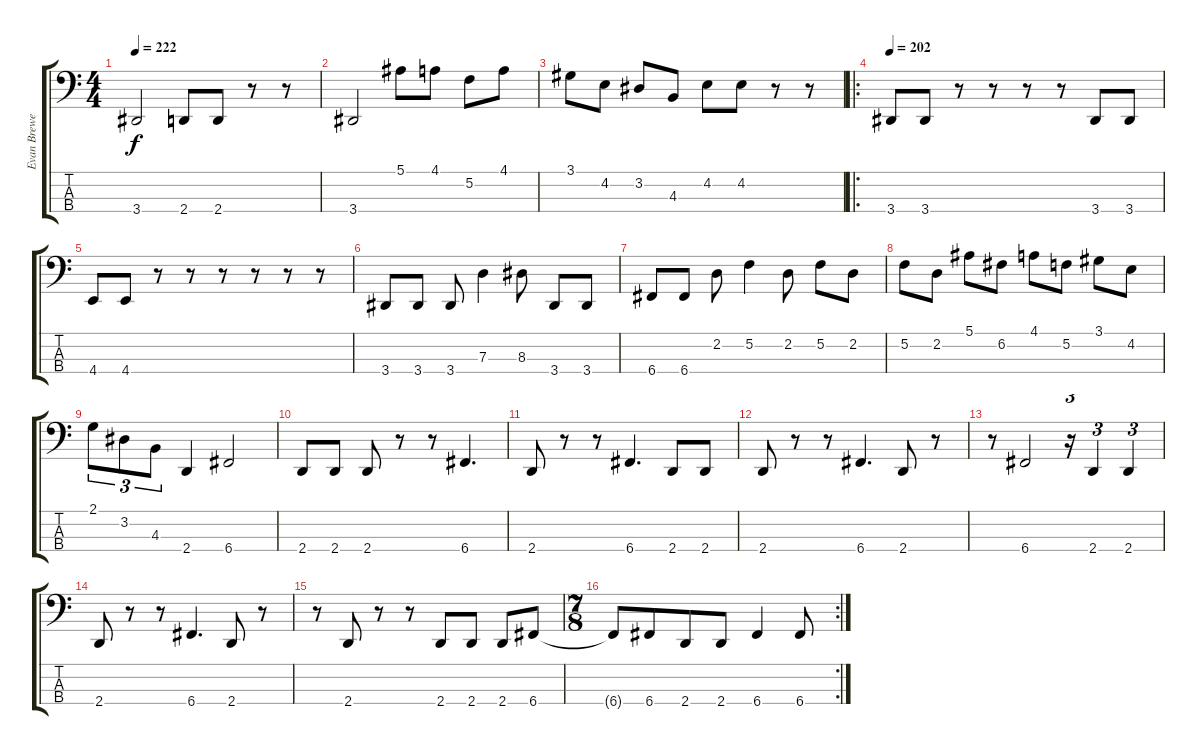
\track ("Evan Brewer" "Evan Brewe") {instrument electricbassfinger}
\staff {score tabs}
\tuning (F2 C2 G1 C1) {hide}
\ts (4 4)
\tempo 222
\clef f4
\ks c
3.4{t}.2{dy f} 2.4.8 2.4.8 r.8 r.8 |
3.4.2 5.1.8 4.1.8 5.2.8 4.1.8 |
3.1.8 4.2.8 3.2.8 4.3.8 4.2.8 4.2.8 r.8 r.8 |
\ro
\tempo 202
3.4.8 3.4.8 r.8 r.8 r.8 r.8 3.4.8 3.4.8 |
4.4.8 4.4.8 r.8 r.8 r.8 r.8 r.8 r.8 |
3.4.8 3.4.8 3.4.8 7.3.4 8.3.8 3.4.8 3.4.8 |
6.4.8 6.4.8 2.2.8 5.2.4 2.2.8 5.2.8 2.2.8 |
5.2.8 2.2.8 5.1.8 6.2.8 4.1.8 5.2.8 3.1.8 4.2.8 |
2.1.8{tu (3 2)} 3.2.8{tu (3 2)} 4.3.8{tu (3 2)} 2.4.4 6.4.2 |
2.4.8 2.4.8 2.4.8 r.8 r.8 6.4.4{d} |
2.4.8 r.8 r.8 6.4.4{d} 2.4.8 2.4.8 |
2.4.8 r.8 r.8 6.4.4{d} 2.4.8 r.8 |
r.8 6.4.2 r.16{tu (3 2)} 2.4.4{tu (3 2)} 2.4.4{tu (3 2)} |
2.4.8 r.8 r.8 6.4.4{d} 2.4.8 r.8 |
r.8 2.4.8 r.8 r.8 2.4.8 2.4.8 2.4.8 6.4.8 |
\rc 2
\ts (7 8)
6.4{t}.8 6.4.8 2.4.8 2.4.8 6.4.4 6.4.8
